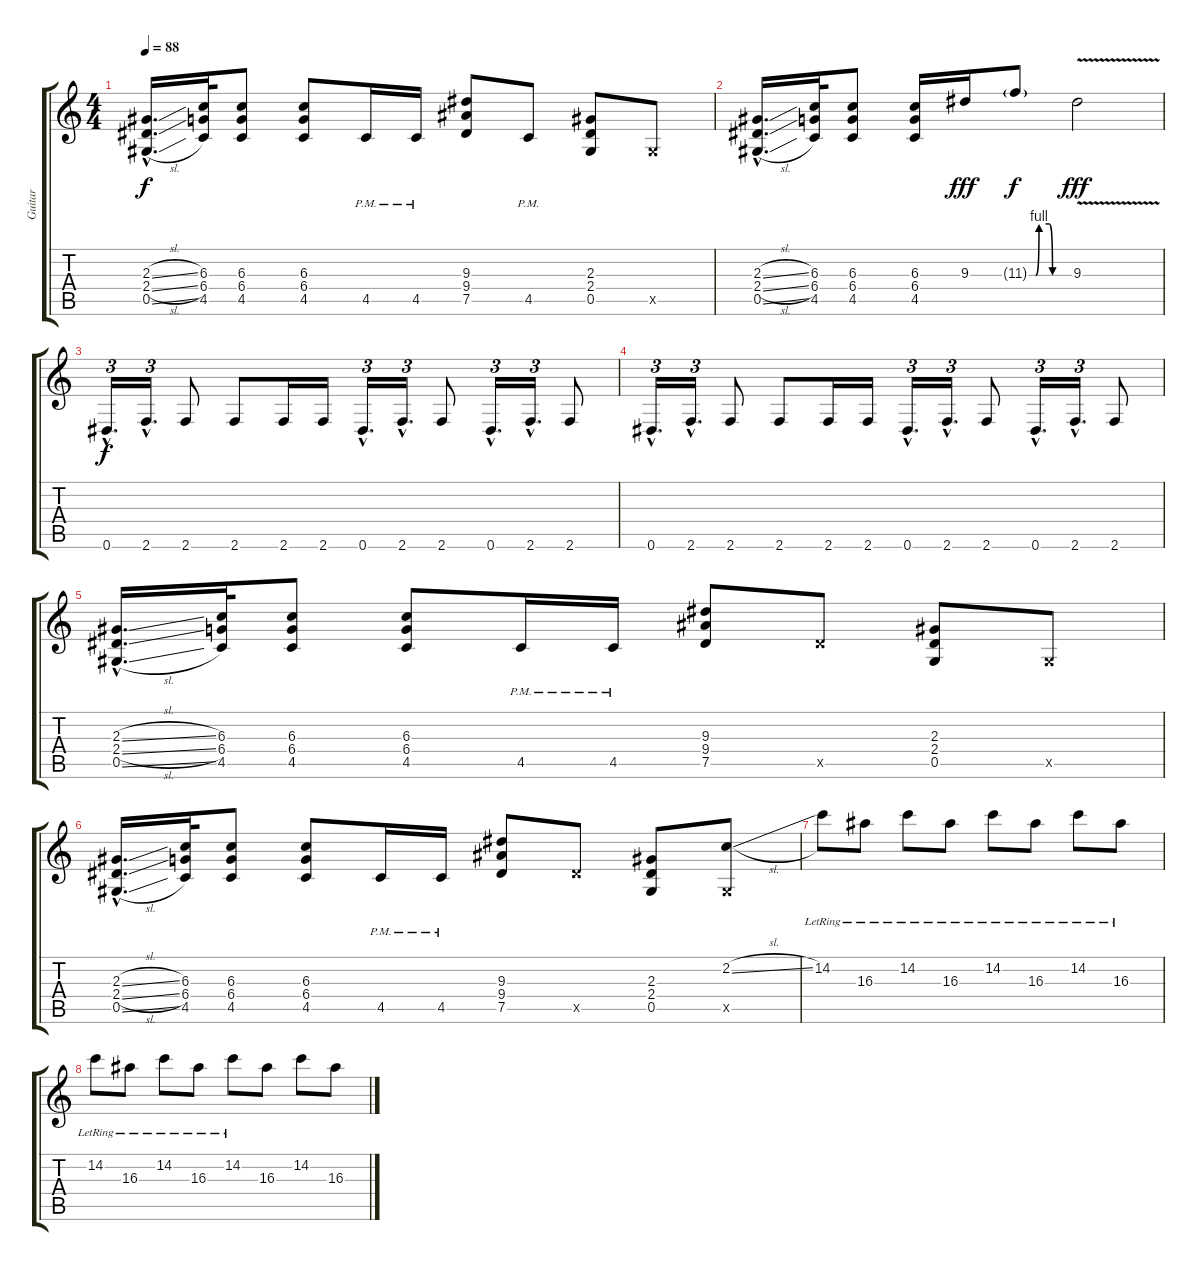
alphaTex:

\track ("Guitar" "Guitar") {instrument overdrivenguitar}
\staff {score tabs}
\tuning (Eb4 Bb3 Gb3 Db3 Ab2 Eb2) {hide}
\ts (4 4)
\tempo 88
\clef g2
\ks c
(2.3{sl hac} 2.4{sl hac} 0.5{sl hac}).16{d dy f} (6.3 6.4 4.5).32 (6.3 6.4 4.5).8 (6.3 6.4 4.5).8 4.5{pm}.16 4.5{pm}.16 (9.3 9.4 7.5).8 4.5{pm}.8 (2.3 2.4 0.5).8 0.5{x}.8 |
(2.3{sl hac} 2.4{sl hac} 0.5{sl hac}).16{d} (6.3 6.4 4.5).32 (6.3 6.4 4.5).8 (6.3 6.4 4.5).16 9.3.16{dy fff} 11.3{be (custom 0 0 10 0 15 4 30 4 35 0 45 0 60 0) g}.8{dy f} 9.3{v}.2{dy fff} |
0.6{hac}.16{d tu (3 2) dy f} 2.6{hac}.16{d tu (3 2)} 2.6.8 2.6.8 2.6.16 2.6.16 0.6{hac}.16{d tu (3 2)} 2.6{hac}.16{d tu (3 2)} 2.6.8 0.6{hac}.16{d tu (3 2)} 2.6{hac}.16{d tu (3 2)} 2.6.8 |
0.6{hac}.16{d tu (3 2)} 2.6{hac}.16{d tu (3 2)} 2.6.8 2.6.8 2.6.16 2.6.16 0.6{hac}.16{d tu (3 2)} 2.6{hac}.16{d tu (3 2)} 2.6.8 0.6{hac}.16{d tu (3 2)} 2.6{hac}.16{d tu (3 2)} 2.6.8 |
(2.3{sl hac} 2.4{sl hac} 0.5{sl hac}).16{d} (6.3 6.4 4.5).32 (6.3 6.4 4.5).8 (6.3 6.4 4.5).8 4.5{pm}.16 4.5{pm}.16 (9.3 9.4 7.5).8 7.5{x}.8 (2.3 2.4 0.5).8 0.5{x}.8 |
(2.3{sl hac} 2.4{sl hac} 0.5{sl hac}).16{d} (6.3 6.4 4.5).32 (6.3 6.4 4.5).8 (6.3 6.4 4.5).8 4.5{pm}.16 4.5{pm}.16 (9.3 9.4 7.5).8 7.5{x}.8 (2.3 2.4 0.5).8 (2.2{sl} 0.5{x}).8 |
14.2{lr}.8 16.3{lr}.8 14.2{lr}.8 16.3{lr}.8 14.2{lr}.8 16.3{lr}.8 14.2{lr}.8 16.3{lr}.8 |
14.2{lr}.8 16.3{lr}.8 14.2{lr}.8 16.3{lr}.8 14.2{lr}.8 16.3.8 14.2.8 16.3.8
